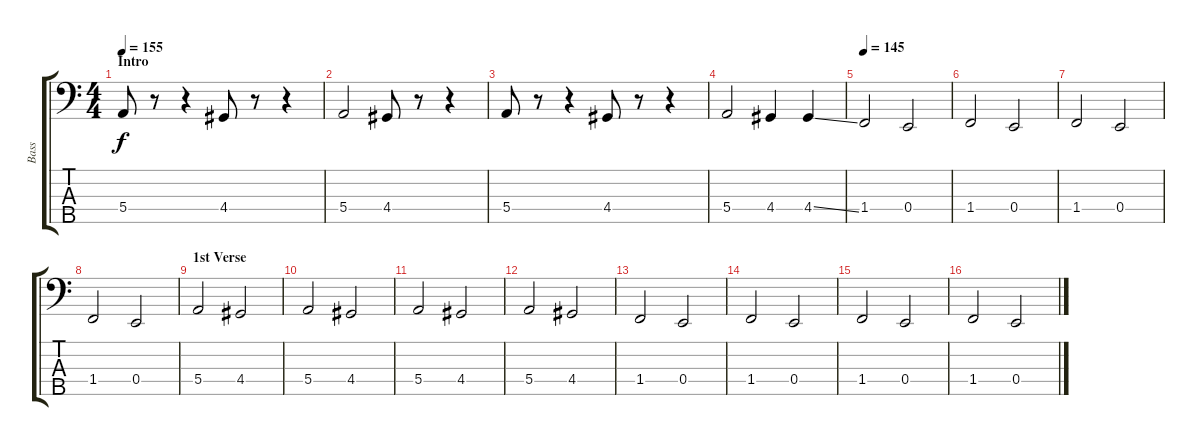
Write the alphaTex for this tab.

\track ("Bass" "Bass") {instrument electricbassfinger}
\staff {score tabs}
\tuning (G2 D2 A1 E1 B0) {hide}
\ts (4 4)
\section ("" "Intro")
\tempo 155
\clef f4
\ks c
5.4.8{dy f instrument electricbassfinger} r.8 r.4 4.4.8 r.8 r.4 |
5.4.2 4.4.8 r.8 r.4 |
5.4.8 r.8 r.4 4.4.8 r.8 r.4 |
5.4.2 4.4.4 4.4{ss}.4 |
\tempo 145
1.4.2 0.4.2 |
1.4.2 0.4.2 |
1.4.2 0.4.2 |
1.4.2 0.4.2 |
\section ("" "1st Verse")
5.4.2 4.4.2 |
5.4.2 4.4.2 |
5.4.2 4.4.2 |
5.4.2 4.4.2 |
1.4.2 0.4.2 |
1.4.2 0.4.2 |
1.4.2 0.4.2 |
1.4.2 0.4.2
